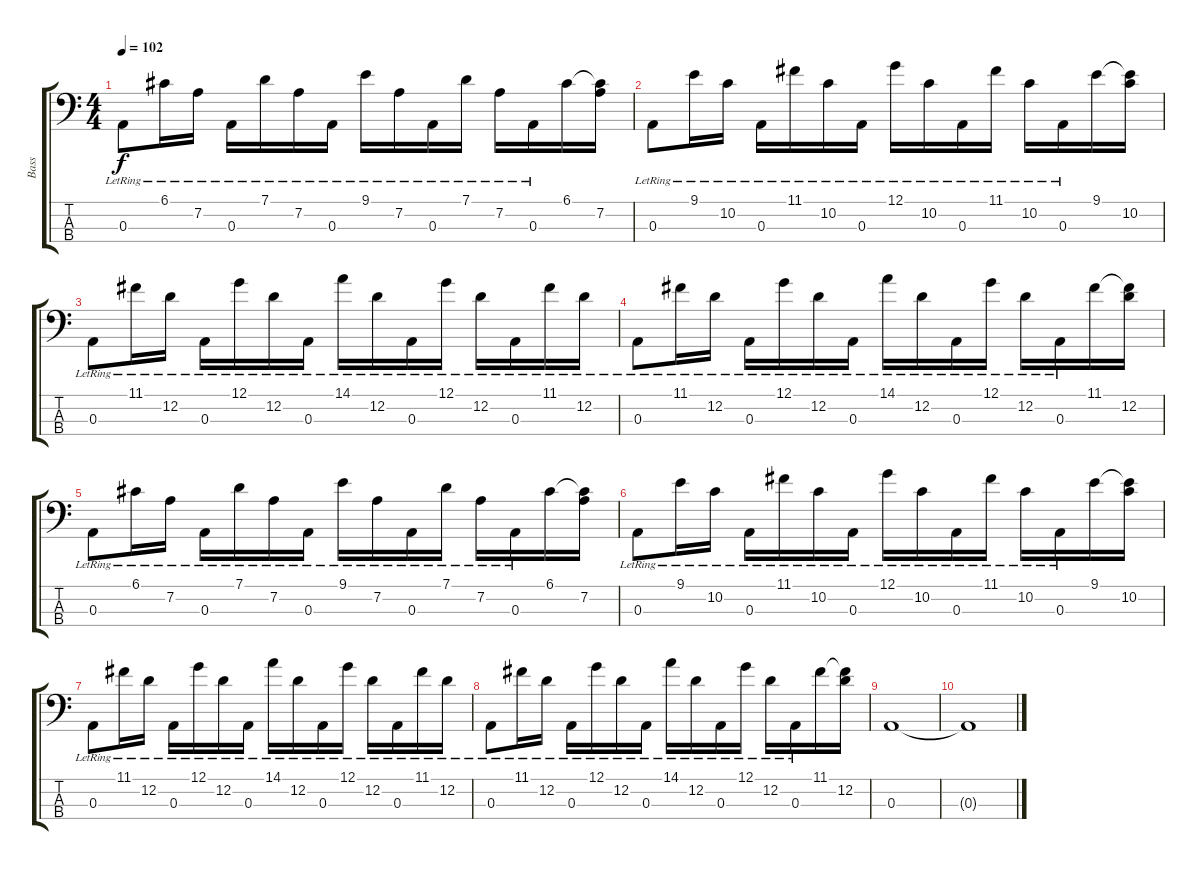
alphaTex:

\track ("Bass" "Bass") {instrument electricbassfinger}
\staff {score tabs}
\tuning (G2 D2 A1 E1) {hide}
\ts (4 4)
\tempo 102
\clef f4
\ks c
0.3{lr}.8{dy f} 6.1{lr}.16 7.2{lr}.16 0.3{lr}.16 7.1{lr}.16 7.2{lr}.16 0.3{lr}.16 9.1{lr}.16 7.2{lr}.16 0.3{lr}.16 7.1{lr}.16 7.2{lr}.16 0.3{lr}.16 6.1.16 (6.1{t} 7.2).16 |
0.3{lr}.8 9.1{lr}.16 10.2{lr}.16 0.3{lr}.16 11.1{lr}.16 10.2{lr}.16 0.3{lr}.16 12.1{lr}.16 10.2{lr}.16 0.3{lr}.16 11.1{lr}.16 10.2{lr}.16 0.3{lr}.16 9.1.16 (9.1{t} 10.2).16 |
0.3{lr}.8 11.1{lr}.16 12.2{lr}.16 0.3{lr}.16 12.1{lr}.16 12.2{lr}.16 0.3{lr}.16 14.1{lr}.16 12.2{lr}.16 0.3{lr}.16 12.1{lr}.16 12.2{lr}.16 0.3{lr}.16 11.1{lr}.16 12.2{lr}.16 |
0.3{lr}.8 11.1{lr}.16 12.2{lr}.16 0.3{lr}.16 12.1{lr}.16 12.2{lr}.16 0.3{lr}.16 14.1{lr}.16 12.2{lr}.16 0.3{lr}.16 12.1{lr}.16 12.2{lr}.16 0.3{lr}.16 11.1.16 (11.1{t} 12.2).16 |
0.3{lr}.8 6.1{lr}.16 7.2{lr}.16 0.3{lr}.16 7.1{lr}.16 7.2{lr}.16 0.3{lr}.16 9.1{lr}.16 7.2{lr}.16 0.3{lr}.16 7.1{lr}.16 7.2{lr}.16 0.3{lr}.16 6.1.16 (6.1{t} 7.2).16 |
0.3{lr}.8 9.1{lr}.16 10.2{lr}.16 0.3{lr}.16 11.1{lr}.16 10.2{lr}.16 0.3{lr}.16 12.1{lr}.16 10.2{lr}.16 0.3{lr}.16 11.1{lr}.16 10.2{lr}.16 0.3{lr}.16 9.1.16 (9.1{t} 10.2).16 |
0.3{lr}.8 11.1{lr}.16 12.2{lr}.16 0.3{lr}.16 12.1{lr}.16 12.2{lr}.16 0.3{lr}.16 14.1{lr}.16 12.2{lr}.16 0.3{lr}.16 12.1{lr}.16 12.2{lr}.16 0.3{lr}.16 11.1{lr}.16 12.2{lr}.16 |
0.3{lr}.8 11.1{lr}.16 12.2{lr}.16 0.3{lr}.16 12.1{lr}.16 12.2{lr}.16 0.3{lr}.16 14.1{lr}.16 12.2{lr}.16 0.3{lr}.16 12.1{lr}.16 12.2{lr}.16 0.3{lr}.16 11.1.16 (11.1{t} 12.2).16 |
0.3.1 |
0.3{t}.1
